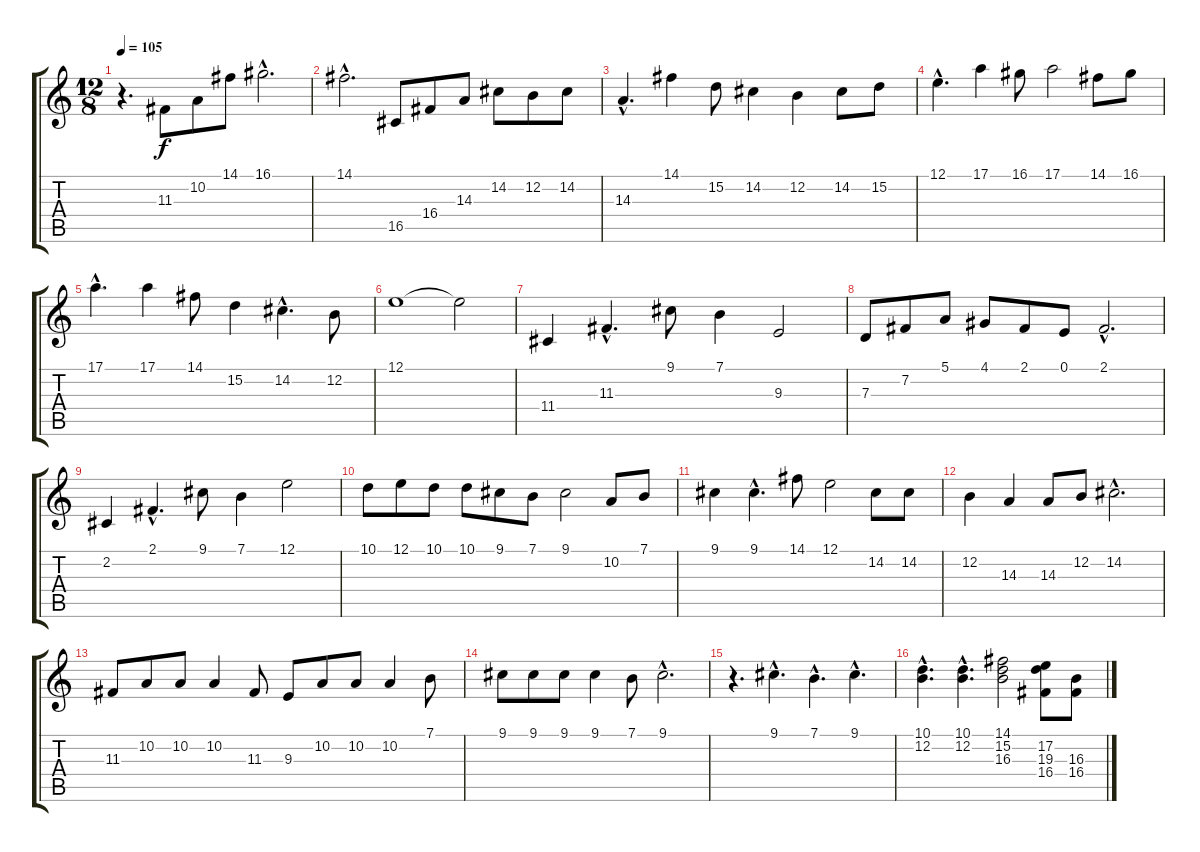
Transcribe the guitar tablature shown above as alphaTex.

\track "" {instrument brightacousticpiano}
\staff {score tabs}
\tuning (E4 B3 G3 D3 A2 E2) {hide}
\ts (12 8)
\tempo 105
\clef g2
\ks c
r.4{d dy f} 11.3.8 10.2.8 14.1.8 16.1{hac}.2{d} |
14.1{hac}.2{d} 16.5.8 16.4.8 14.3.8 14.2.8 12.2.8 14.2.8 |
14.3{hac}.4{d} 14.1.4 15.2.8 14.2.4 12.2.4 14.2.8 15.2.8 |
12.1{hac}.4{d} 17.1.4 16.1.8 17.1.2 14.1.8 16.1.8 |
17.1{hac}.4{d} 17.1.4 14.1.8 15.2.4 14.2{hac}.4{d} 12.2.8 |
12.1.1 12.1{t}.2 |
11.4.4 11.3{hac}.4{d} 9.1.8 7.1.4 9.3.2 |
7.3.8 7.2.8 5.1.8 4.1.8 2.1.8 0.1.8 2.1{hac}.2{d} |
2.2.4 2.1{hac}.4{d} 9.1.8 7.1.4 12.1.2 |
10.1.8 12.1.8 10.1.8 10.1.8 9.1.8 7.1.8 9.1.2 10.2.8 7.1.8 |
9.1.4 9.1{hac}.4{d} 14.1.8 12.1.2 14.2.8 14.2.8 |
12.2.4 14.3.4 14.3.8 12.2.8 14.2{hac}.2{d} |
11.3.8 10.2.8 10.2.8 10.2.4 11.3.8 9.3.8 10.2.8 10.2.8 10.2.4 7.1.8 |
9.1.8 9.1.8 9.1.8 9.1.4 7.1.8 9.1{hac}.2{d} |
r.4{d} 9.1{hac}.4{d} 7.1{hac}.4{d} 9.1{hac}.4{d} |
(10.1{hac} 12.2{hac}).4{d} (10.1{hac} 12.2{hac}).4{d} (14.1 15.2 16.3).2 (17.2 19.3 16.4).8 (16.3 16.4).8
